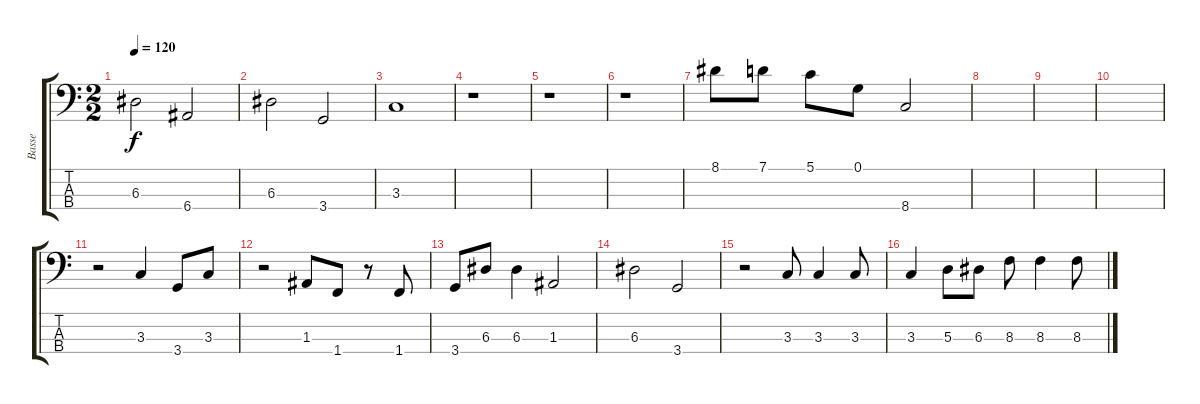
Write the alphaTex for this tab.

\track ("Basse" "Basse") {instrument electricbassfinger}
\staff {score tabs}
\tuning (G2 D2 A1 E1) {hide}
\ts (2 2)
\tempo 120
\clef f4
\ks c
6.3.2{dy f} 6.4.2 |
6.3.2 3.4.2 |
3.3.1 |
r.1 |
r.1 |
r.1 |
8.1.8 7.1.8 5.1.8 0.1.8 8.4.2 |
|
|
|
r.2 3.3.4 3.4.8 3.3.8 |
r.2 1.3.8 1.4.8 r.8 1.4.8 |
3.4.8 6.3.8 6.3.4 1.3.2 |
6.3.2 3.4.2 |
r.2 3.3.8 3.3.4 3.3.8 |
3.3.4 5.3.8 6.3.8 8.3.8 8.3.4 8.3.8
